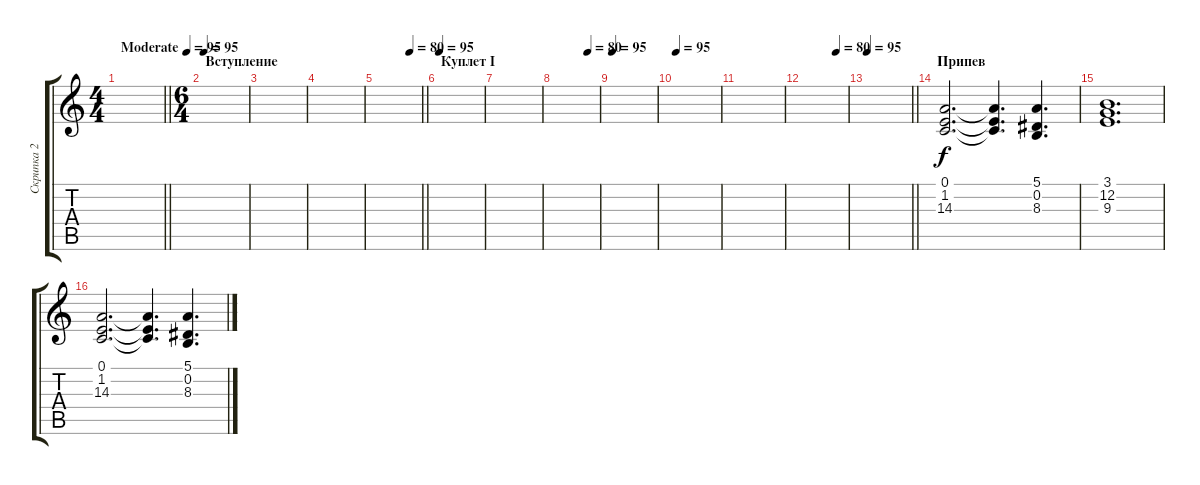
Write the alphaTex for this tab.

\track ("Скрипка 2" "Скрипка 2") {instrument stringensemble1}
\staff {score tabs}
\tuning (E4 B3 G3 D3 A2 E2) {hide}
\ts (4 4)
\tempo (95 "Moderate")
\clef g2
\barLineRight lightlight
\ks c
|
\ts (6 4)
\section ("" "Вступление")
\tempo 95
|
|
|
\tempo (80 0.75)
\barLineRight lightlight
|
\section ("" "Куплет I")
\tempo 95
|
|
\tempo (80 0.75)
|
\tempo 95
|
\tempo 95
|
|
\tempo (80 0.75)
|
\tempo 95
\barLineRight lightlight
|
\section ("" "Припев")
(0.1 1.2 14.3).2{d} (0.1{t} 1.2{t} 14.3{t}).4{d} (5.1 0.2 8.3).4{d} |
(3.1 12.2 9.3).1{d} |
(0.1 1.2 14.3).2{d} (0.1{t} 1.2{t} 14.3{t}).4{d} (5.1 0.2 8.3).4{d}
